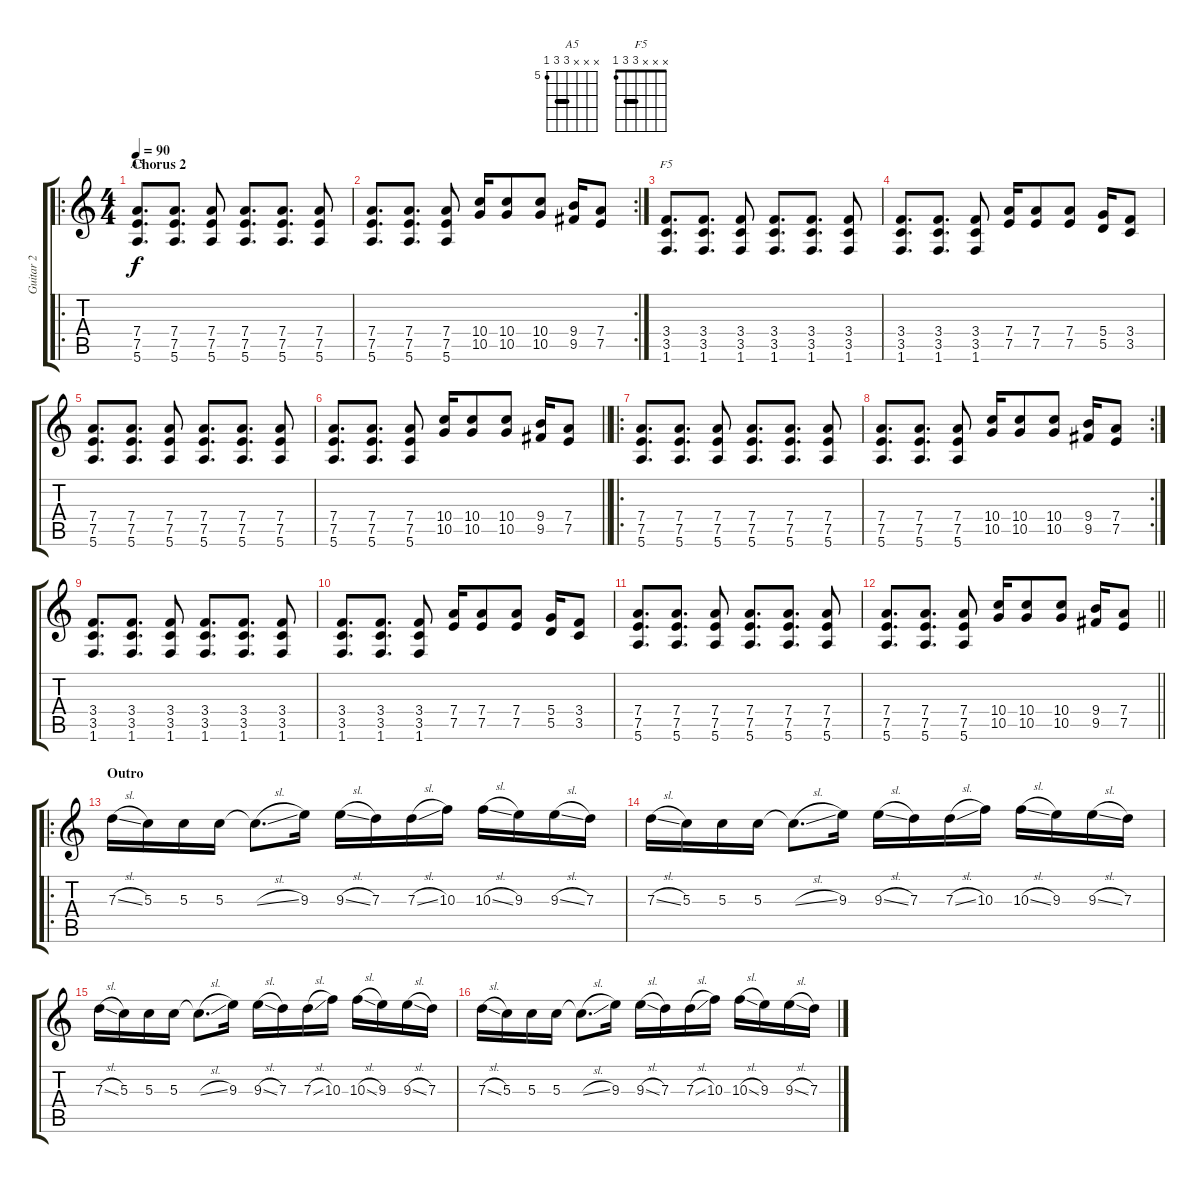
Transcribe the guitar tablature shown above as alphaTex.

\track ("Guitar 2" "Guitar 2") {instrument distortionguitar}
\staff {score tabs}
\tuning (E4 B3 G3 D3 A2 E2) {hide}
\chord ("A5" x x x 7 7 5) {firstfret 5 barre 7}
\chord ("F5" x x x 3 3 1) {barre 3}
\ro
\ts (4 4)
\section ("" "Chorus 2")
\tempo 90
\clef g2
\ks c
(7.4 7.5 5.6).8{d ch "A5" dy f} (7.4 7.5 5.6).8{d} (7.4 7.5 5.6).8 (7.4 7.5 5.6).8{d} (7.4 7.5 5.6).8{d} (7.4 7.5 5.6).8 |
\rc 2
(7.4 7.5 5.6).8{d} (7.4 7.5 5.6).8{d} (7.4 7.5 5.6).8 (10.4 10.5).16 (10.4 10.5).8 (10.4 10.5).8 (9.4 9.5).16 (7.4 7.5).8 |
(3.4 3.5 1.6).8{d ch "F5"} (3.4 3.5 1.6).8{d} (3.4 3.5 1.6).8 (3.4 3.5 1.6).8{d} (3.4 3.5 1.6).8{d} (3.4 3.5 1.6).8 |
(3.4 3.5 1.6).8{d} (3.4 3.5 1.6).8{d} (3.4 3.5 1.6).8 (7.4 7.5).16 (7.4 7.5).8 (7.4 7.5).8 (5.4 5.5).16 (3.4 3.5).8 |
(7.4 7.5 5.6).8{d} (7.4 7.5 5.6).8{d} (7.4 7.5 5.6).8 (7.4 7.5 5.6).8{d} (7.4 7.5 5.6).8{d} (7.4 7.5 5.6).8 |
\barLineRight lightlight
(7.4 7.5 5.6).8{d} (7.4 7.5 5.6).8{d} (7.4 7.5 5.6).8 (10.4 10.5).16 (10.4 10.5).8 (10.4 10.5).8 (9.4 9.5).16 (7.4 7.5).8 |
\ro
(7.4 7.5 5.6).8{d} (7.4 7.5 5.6).8{d} (7.4 7.5 5.6).8 (7.4 7.5 5.6).8{d} (7.4 7.5 5.6).8{d} (7.4 7.5 5.6).8 |
\rc 2
(7.4 7.5 5.6).8{d} (7.4 7.5 5.6).8{d} (7.4 7.5 5.6).8 (10.4 10.5).16 (10.4 10.5).8 (10.4 10.5).8 (9.4 9.5).16 (7.4 7.5).8 |
(3.4 3.5 1.6).8{d} (3.4 3.5 1.6).8{d} (3.4 3.5 1.6).8 (3.4 3.5 1.6).8{d} (3.4 3.5 1.6).8{d} (3.4 3.5 1.6).8 |
(3.4 3.5 1.6).8{d} (3.4 3.5 1.6).8{d} (3.4 3.5 1.6).8 (7.4 7.5).16 (7.4 7.5).8 (7.4 7.5).8 (5.4 5.5).16 (3.4 3.5).8 |
(7.4 7.5 5.6).8{d} (7.4 7.5 5.6).8{d} (7.4 7.5 5.6).8 (7.4 7.5 5.6).8{d} (7.4 7.5 5.6).8{d} (7.4 7.5 5.6).8 |
\barLineRight lightlight
(7.4 7.5 5.6).8{d} (7.4 7.5 5.6).8{d} (7.4 7.5 5.6).8 (10.4 10.5).16 (10.4 10.5).8 (10.4 10.5).8 (9.4 9.5).16 (7.4 7.5).8 |
\ro
\section ("" "Outro")
7.3{sl}.16 5.3.16 5.3.16 5.3.16 5.3{sl t}.8{d} 9.3.16 9.3{sl}.16 7.3.16 7.3{sl}.16 10.3.16 10.3{sl}.16 9.3.16 9.3{sl}.16 7.3.16 |
7.3{sl}.16 5.3.16 5.3.16 5.3.16 5.3{sl t}.8{d} 9.3.16 9.3{sl}.16 7.3.16 7.3{sl}.16 10.3.16 10.3{sl}.16 9.3.16 9.3{sl}.16 7.3.16 |
7.3{sl}.16 5.3.16 5.3.16 5.3.16 5.3{sl t}.8{d} 9.3.16 9.3{sl}.16 7.3.16 7.3{sl}.16 10.3.16 10.3{sl}.16 9.3.16 9.3{sl}.16 7.3.16 |
7.3{sl}.16 5.3.16 5.3.16 5.3.16 5.3{sl t}.8{d} 9.3.16 9.3{sl}.16 7.3.16 7.3{sl}.16 10.3.16 10.3{sl}.16 9.3.16 9.3{sl}.16 7.3.16
